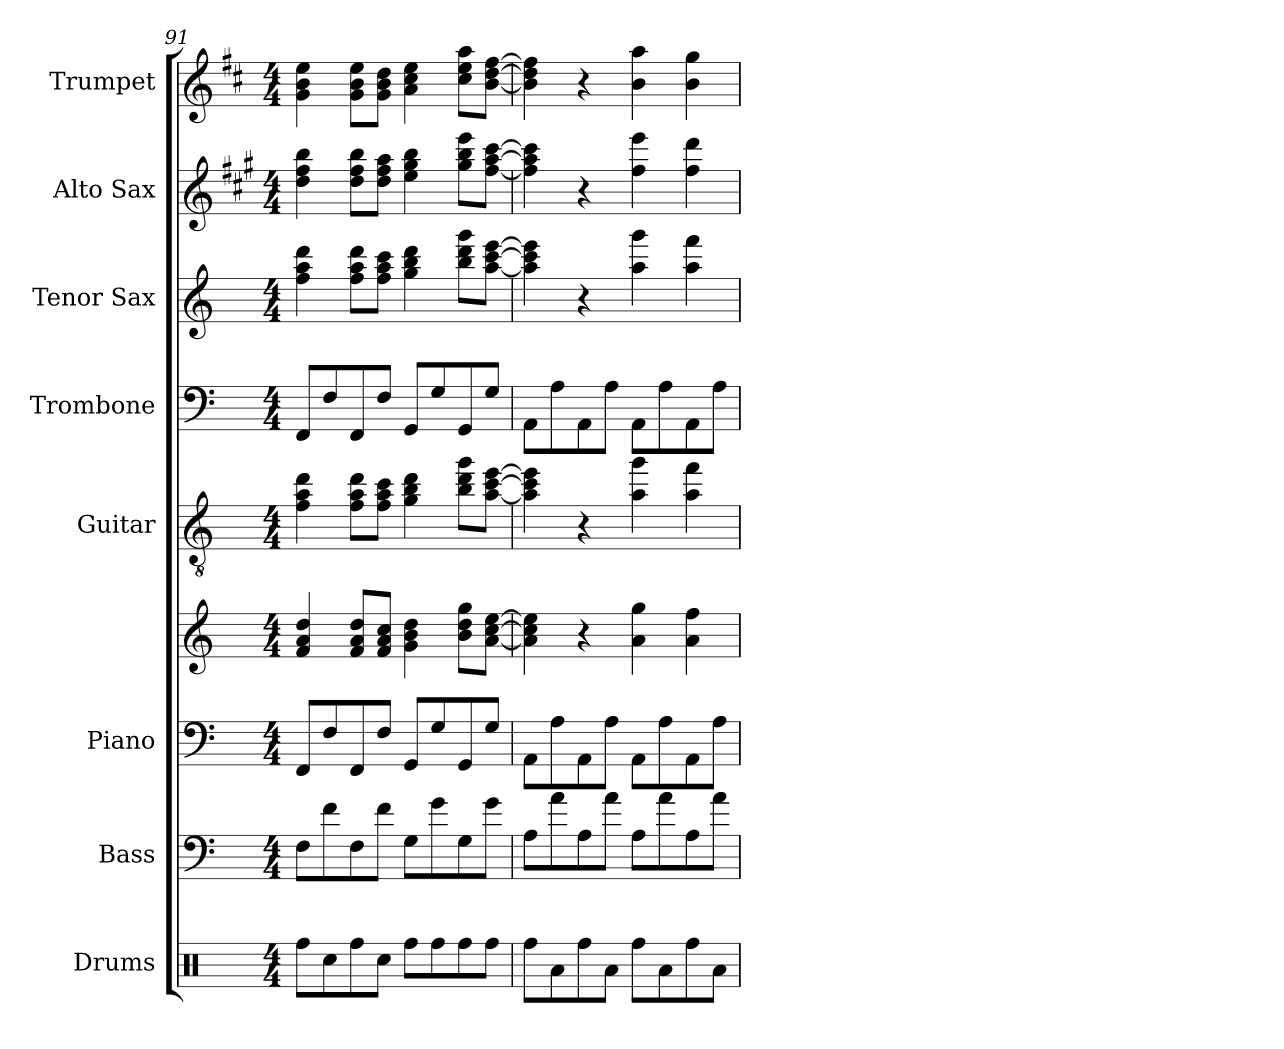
**kern	**kern	**kern	**kern	**kern	**kern	**kern	**kern	**kern
*part8	*part7	*part6	*part6	*part5	*part4	*part3	*part2	*part1
*staff9	*staff8	*staff7	*staff6	*staff5	*staff4	*staff3	*staff2	*staff1
*I"Drums	*I"Bass	*I"Piano	*	*I"Guitar	*I"Trombone	*I"Tenor Sax	*I"Alto Sax	*I"Trumpet
*I'Drums	*I'Bass	*I'Piano	*	*I'Gtr.	*I'Tbn.	*I'Tenor	*I'Alto	*I'Tpt.
!!LO:PB:g=z
*clefX	*clefF4	*clefF4	*clefG2	*clefGv2	*clefF4	*clefG2	*clefG2	*clefG2
*	*ITrd7c12	*	*	*	*	*ITrd8c14	*ITrd5c9	*ITrd1c2
*k[]	*k[]	*k[]	*k[]	*k[]	*k[]	*k[]	*k[]	*k[]
*M4/4	*M4/4	*M4/4	*M4/4	*M4/4	*M4/4	*M4/4	*M4/4	*M4/4
=91	=91	=91	=91	=91	=91	=91	=91	=91
8Rff\L	8FF\L	8FF/L	4f/ 4a/ 4dd/	4f\ 4a\ 4dd\	8FF/L	4f\ 4a\ 4dd\	4f\ 4a\ 4dd\	4f\ 4a\ 4dd\
8Rcc\	8F\	8F/	.	.	8F/	.	.	.
8Rff\	8FF\	8FF/	8f/ 8a/ 8dd/L	8f\ 8a\ 8dd\L	8FF/	8f\ 8a\ 8dd\L	8f\ 8a\ 8dd\L	8f\ 8a\ 8dd\L
8Rcc\J	8F\J	8F/J	8f/ 8a/ 8cc/J	8f\ 8a\ 8cc\J	8F/J	8f\ 8a\ 8cc\J	8f\ 8a\ 8cc\J	8f\ 8a\ 8cc\J
8Rff\L	8GG\L	8GG/L	4g\ 4b\ 4dd\	4g\ 4b\ 4dd\	8GG/L	4g\ 4b\ 4dd\	4g\ 4b\ 4dd\	4g\ 4b\ 4dd\
8Rff\	8G\	8G/	.	.	8G/	.	.	.
8Rff\	8GG\	8GG/	8b\ 8dd\ 8gg\L	8b\ 8dd\ 8gg\L	8GG/	8b\ 8dd\ 8gg\L	8b\ 8dd\ 8gg\L	8b\ 8dd\ 8gg\L
8Rff\J	8G\J	8G/J	[8a\ [8cc\ [8ee\J	[8a\ [8cc\ [8ee\J	8G/J	[8a\ [8cc\ [8ee\J	[8a\ [8cc\ [8ee\J	[8a\ [8cc\ [8ee\J
=92	=92	=92	=92	=92	=92	=92	=92	=92
8Rff\L	8AA\L	8AA\L	4a\] 4cc\] 4ee\]	4a\] 4cc\] 4ee\]	8AA\L	4a\] 4cc\] 4ee\]	4a\] 4cc\] 4ee\]	4a\] 4cc\] 4ee\]
8Ra\	8A\	8A\	.	.	8A\	.	.	.
8Rff\	8AA\	8AA\	4r	4r	8AA\	4r	4r	4r
8Ra\J	8A\J	8A\J	.	.	8A\J	.	.	.
8Rff\L	8AA\L	8AA\L	4a\ 4gg\	4a\ 4gg\	8AA\L	4a\ 4gg\	4a\ 4gg\	4a\ 4gg\
8Ra\	8A\	8A\	.	.	8A\	.	.	.
8Rff\	8AA\	8AA\	4a\ 4ff\	4a\ 4ff\	8AA\	4a\ 4ff\	4a\ 4ff\	4a\ 4ff\
8Ra\J	8A\J	8A\J	.	.	8A\J	.	.	.
=	=	=	=	=	=	=	=	=
*-	*-	*-	*-	*-	*-	*-	*-	*-
